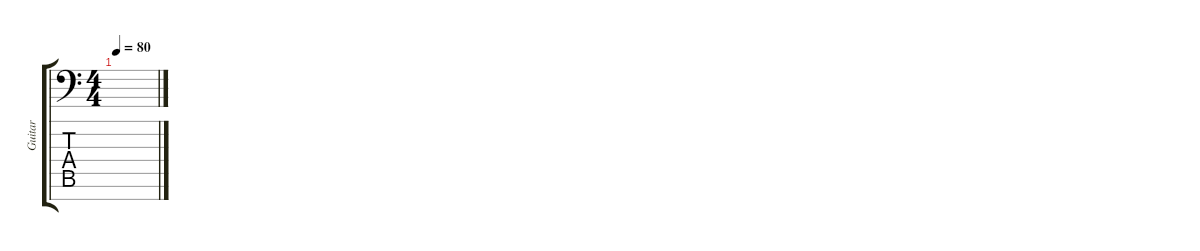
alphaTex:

\track ("Guitar" "Guitar") {instrument overdrivenguitar}
\staff {score tabs}
\tuning (E4 B3 G3 D3 A2 E2 C-1) {hide}
\ts (4 4)
\tempo 80
\clef f4
\ks c
